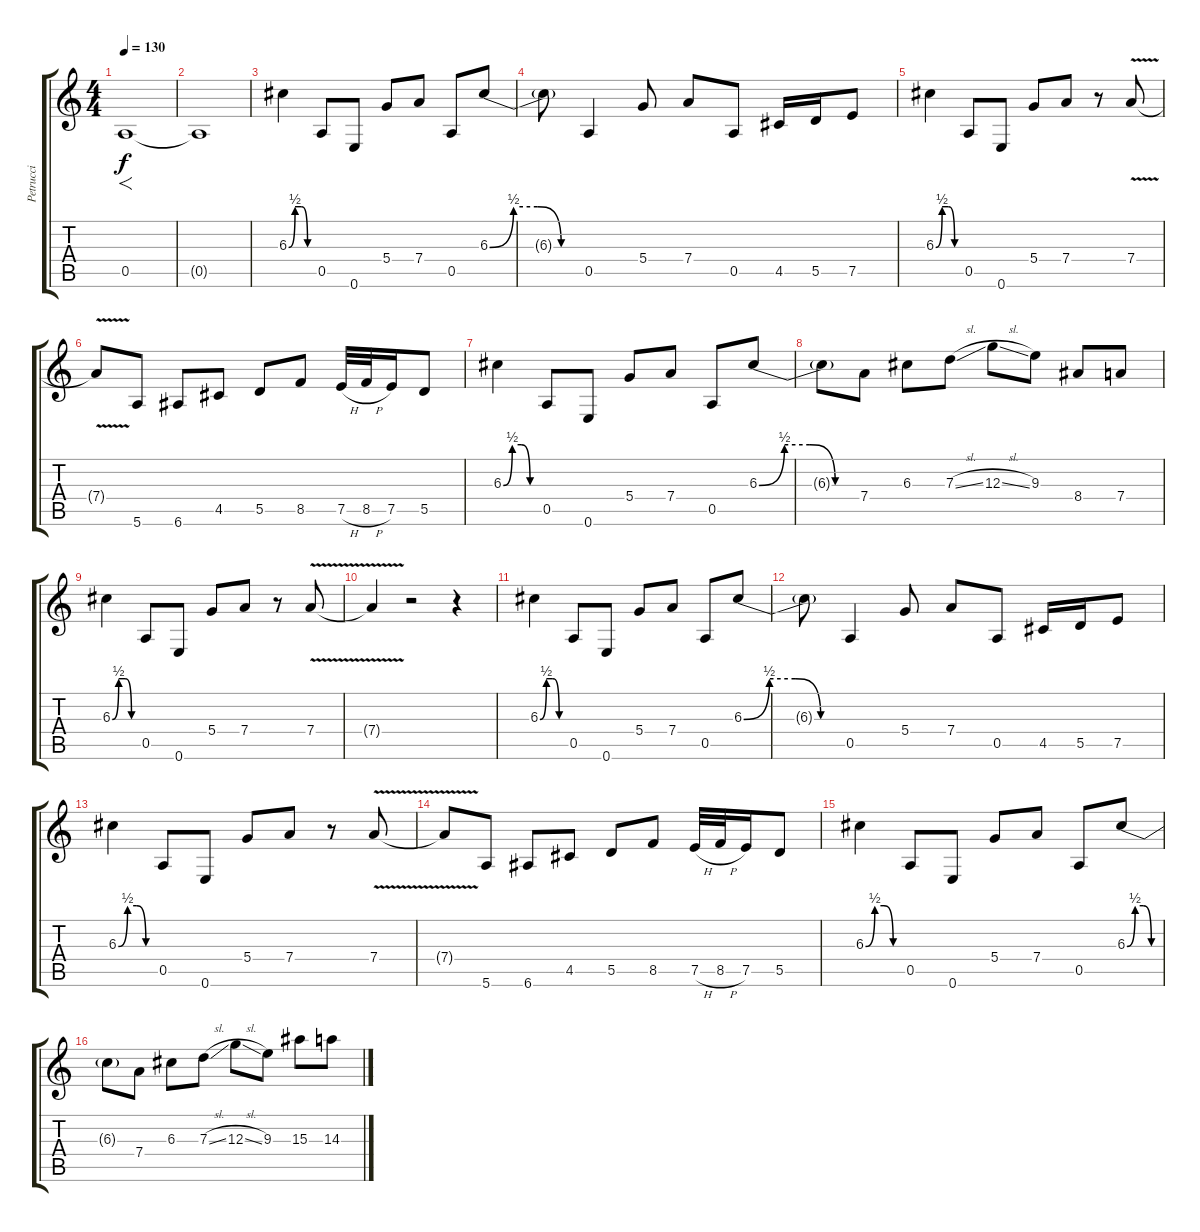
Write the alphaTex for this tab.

\track ("Petrucci" "Petrucci") {instrument distortionguitar}
\staff {score tabs}
\tuning (E4 B3 G3 D3 A2 E2) {hide}
\ts (4 4)
\tempo 130
\clef g2
\ks c
0.5.1{f dy f volume 10 instrument distortionguitar} |
0.5{t}.1 |
6.3{be (custom 0 0 15 2 30 2 45 0 60 0)}.4 0.5.8 0.6.8 5.4.8 7.4.8 0.5.8 6.3{be (custom 0 0 15 2 30 2 45 0 60 0)}.8 |
6.3{t}.8 0.5.4 5.4.8 7.4.8 0.5.8 4.5.16 5.5.16 7.5.8 |
6.3{be (custom 0 0 15 2 30 2 45 0 60 0)}.4 0.5.8 0.6.8 5.4.8 7.4.8 r.8 7.4{v}.8 |
7.4{t}.8 5.6.8 6.6.8 4.5.8 5.5.8 8.5.8 7.5{h}.32 8.5{h}.32 7.5.16 5.5.8 |
6.3{be (custom 0 0 15 2 30 2 45 0 60 0)}.4 0.5.8 0.6.8 5.4.8 7.4.8 0.5.8 6.3{be (custom 0 0 15 2 30 2 45 0 60 0)}.8 |
6.3{t}.8 7.4.8 6.3.8 7.3{sl}.8 12.3{sl}.8 9.3.8 8.4.8 7.4.8 |
6.3{be (custom 0 0 15 2 30 2 45 0 60 0)}.4 0.5.8 0.6.8 5.4.8 7.4.8 r.8 7.4{v}.8 |
7.4{t}.4 r.2 r.4 |
6.3{be (custom 0 0 15 2 30 2 45 0 60 0)}.4{volume 14} 0.5.8 0.6.8 5.4.8 7.4.8 0.5.8 6.3{be (custom 0 0 15 2 30 2 45 0 60 0)}.8 |
6.3{t}.8 0.5.4 5.4.8 7.4.8 0.5.8 4.5.16 5.5.16 7.5.8 |
6.3{be (custom 0 0 15 2 30 2 45 0 60 0)}.4 0.5.8 0.6.8 5.4.8 7.4.8 r.8 7.4{v}.8 |
7.4{t}.8 5.6.8 6.6.8 4.5.8 5.5.8 8.5.8 7.5{h}.32 8.5{h}.32 7.5.16 5.5.8 |
6.3{be (custom 0 0 15 2 30 2 45 0 60 0)}.4 0.5.8 0.6.8 5.4.8 7.4.8 0.5.8 6.3{be (custom 0 0 15 2 30 2 45 0 60 0)}.8 |
6.3{t}.8 7.4.8 6.3.8 7.3{sl}.8 12.3{sl}.8 9.3.8 15.3.8 14.3.8
